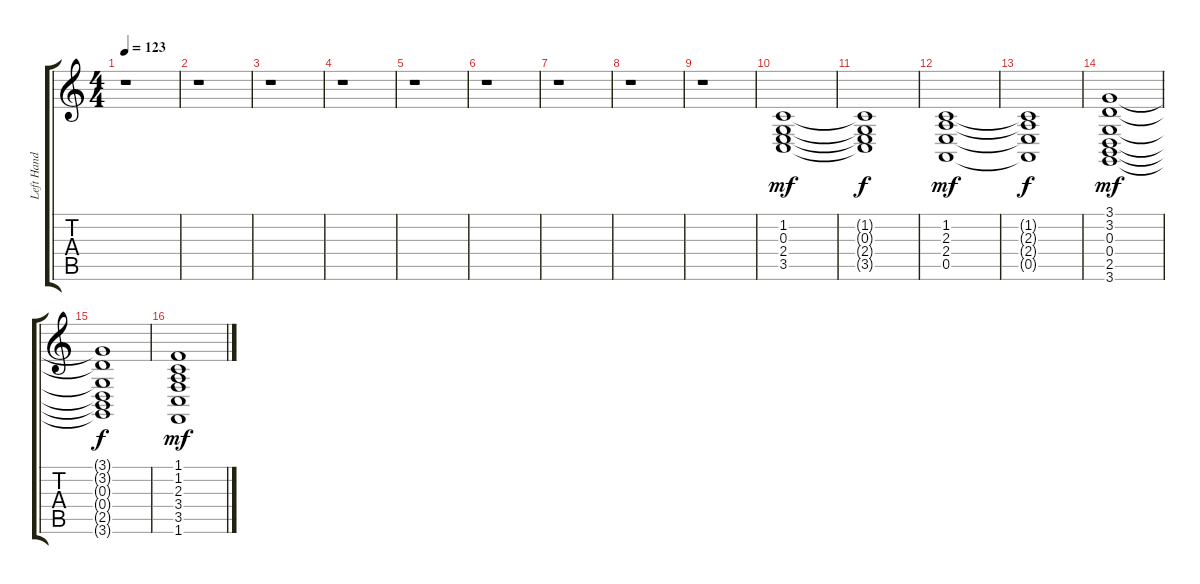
\track ("Left Hand" "Left Hand") {instrument honkytonkpiano}
\staff {score tabs}
\tuning (E4 B3 G3 D3 A2 E2) {hide}
\ts (4 4)
\tempo 123
\clef g2
\ks c
r.1{dy mf} |
r.1 |
r.1 |
r.1 |
r.1 |
r.1 |
r.1 |
r.1 |
r.1 |
(1.2 0.3 2.4 3.5).1 |
(1.2{t} 0.3{t} 2.4{t} 3.5{t}).1{dy f} |
(1.2 2.3 2.4 0.5).1{dy mf} |
(1.2{t} 2.3{t} 2.4{t} 0.5{t}).1{dy f} |
(3.1 3.2 0.3 0.4 2.5 3.6).1{dy mf} |
(3.1{t} 3.2{t} 0.3{t} 0.4{t} 2.5{t} 3.6{t}).1{dy f} |
(1.1 1.2 2.3 3.4 3.5 1.6).1{dy mf}
